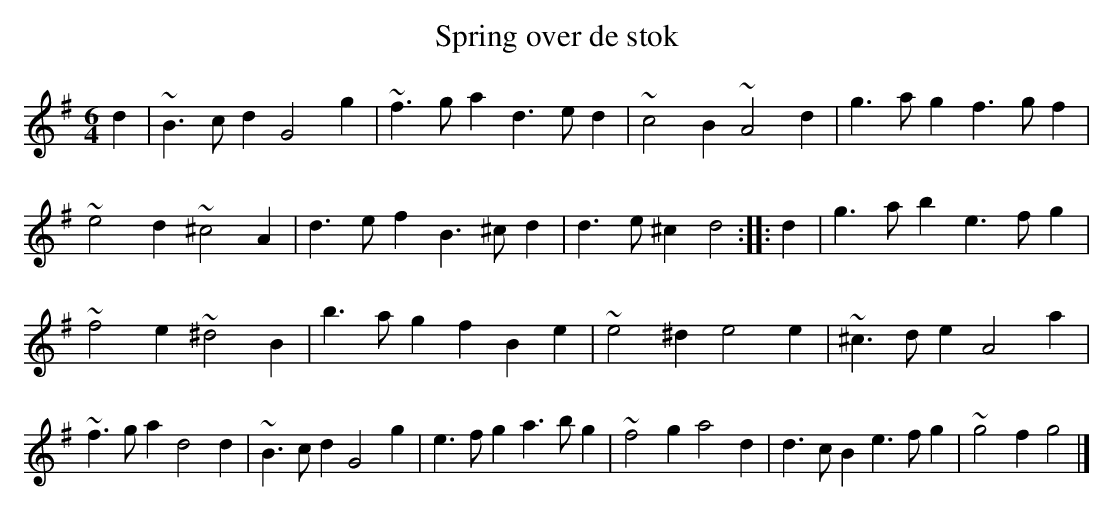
X:1
T:Spring over de stok
M:6/4
K:Gmaj
d2|~B3cd2G4g2|~f3ga2d3ed2|~c4B2~A4d2|g3ag2f3gf2|
~e4d2~^c4A2|d3ef2B3^cd2|d3e^c2d4:||:d2|g3ab2e3fg2|
~f4e2~^d4B2|b3ag2f2B2e2|~e4^d2e4e2|~^c3de2A4a2|
~f3ga2d4d2|~B3cd2G4g2|e3fg2a3bg2|~f4g2a4d2|d3cB2e3fg2|~g4f2g4|]
